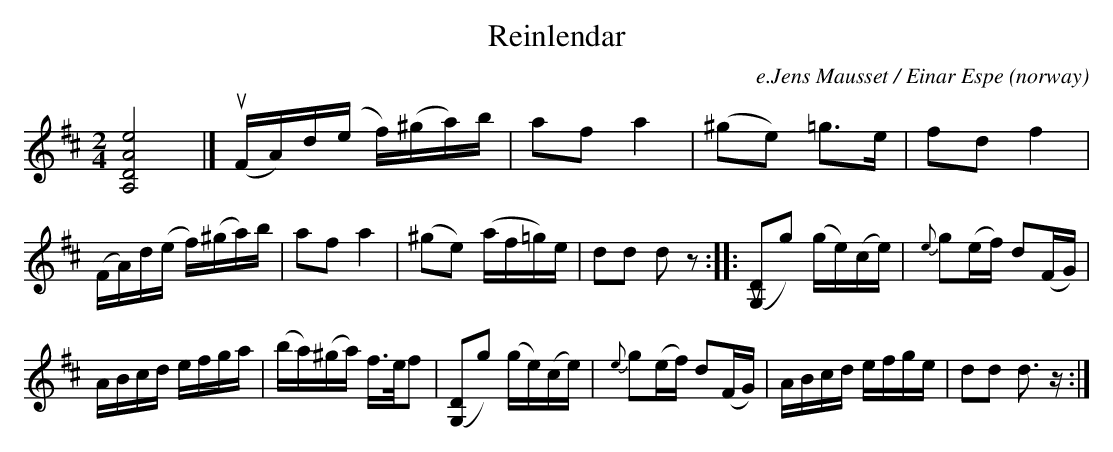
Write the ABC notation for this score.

X:1
T:Reinlendar
O:norway
C:e.Jens Mausset / Einar Espe
M:2/4
K:D
[A,8D8A8e8]|]\
(uFA)d(e f)(^ga)b | a2f2 a4 | (^g2e2) =g3e | f2d2 f4 |
(FA)d(e f)(^ga)b| a2f2 a4 | (^g2e2) (af=g)e | d2d2 d2z2 ::\
[(uG,2D2]g2) (ge)(ce)| {e}g2(ef) d2(FG) |
ABcd efga | (ba)(^ga) f>ef2 |\
[(G,2D2]g2) (ge)(ce)| {e}g2(ef) d2(FG) | ABcd efge | d2d2 d3z:|
